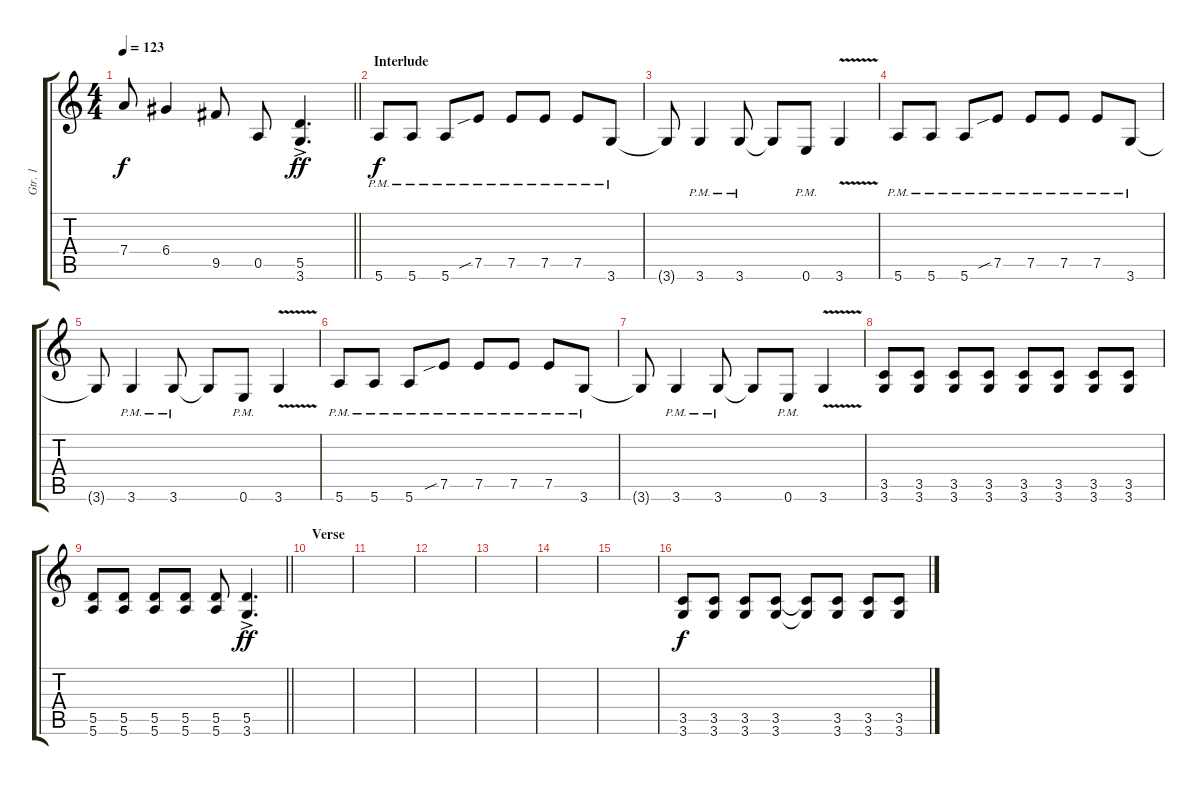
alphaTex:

\track ("Gtr. 1" "Gtr. 1") {instrument distortionguitar}
\staff {score tabs}
\tuning (E4 B3 G3 D3 A2 E2) {hide}
\ts (4 4)
\tempo 123
\clef g2
\barLineRight lightlight
\ks c
7.4{t}.8{dy f} 6.4.4 9.5.8 0.5.8 (5.5{ac} 3.6{ac}).4{d dy ff} |
\section ("" "Interlude")
5.6{pm}.8{dy f} 5.6{pm}.8 5.6{pm}.8 7.5{sib pm}.8 7.5{pm}.8 7.5{pm}.8 7.5{pm}.8 3.6{pm}.8 |
3.6{t}.8 3.6{pm}.4 3.6{pm}.8 3.6{t}.8 0.6{pm}.8 3.6{v}.4 |
5.6{pm}.8 5.6{pm}.8 5.6{pm}.8 7.5{sib pm}.8 7.5{pm}.8 7.5{pm}.8 7.5{pm}.8 3.6{pm}.8 |
3.6{t}.8 3.6{pm}.4 3.6{pm}.8 3.6{t}.8 0.6{pm}.8 3.6{v}.4 |
5.6{pm}.8 5.6{pm}.8 5.6{pm}.8 7.5{sib pm}.8 7.5{pm}.8 7.5{pm}.8 7.5{pm}.8 3.6{pm}.8 |
3.6{t}.8 3.6{pm}.4 3.6{pm}.8 3.6{t}.8 0.6{pm}.8 3.6{v}.4 |
(3.5 3.6).8 (3.5 3.6).8 (3.5 3.6).8 (3.5 3.6).8 (3.5 3.6).8 (3.5 3.6).8 (3.5 3.6).8 (3.5 3.6).8 |
\barLineRight lightlight
(5.5 5.6).8 (5.5 5.6).8 (5.5 5.6).8 (5.5 5.6).8 (5.5 5.6).8 (5.5{ac} 3.6{ac}).4{d dy ff} |
\section ("" "Verse")
|
|
|
|
|
|
(3.5 3.6).8{dy f} (3.5 3.6).8 (3.5 3.6).8 (3.5 3.6).8 (3.5{t} 3.6{t}).8 (3.5 3.6).8 (3.5 3.6).8 (3.5 3.6).8
